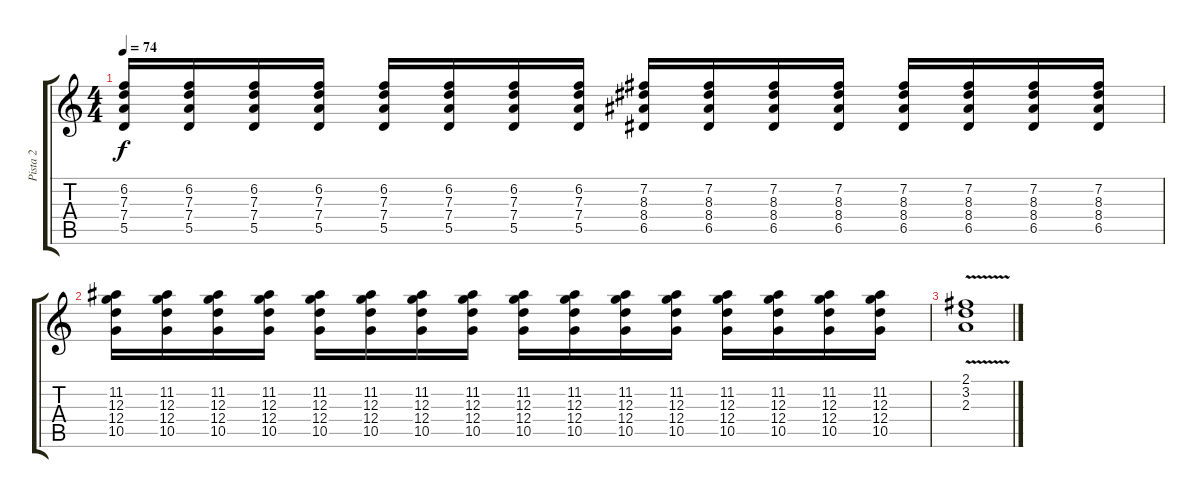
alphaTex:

\track ("Pista 2" "Pista 2") {instrument distortionguitar}
\staff {score tabs}
\tuning (E4 B3 G3 D3 A2 E2) {hide}
\ts (4 4)
\tempo 74
\clef g2
\ks c
(6.2 7.3 7.4 5.5).16{dy f} (6.2 7.3 7.4 5.5).16 (6.2 7.3 7.4 5.5).16 (6.2 7.3 7.4 5.5).16 (6.2 7.3 7.4 5.5).16 (6.2 7.3 7.4 5.5).16 (6.2 7.3 7.4 5.5).16 (6.2 7.3 7.4 5.5).16 (7.2 8.3 8.4 6.5).16 (7.2 8.3 8.4 6.5).16 (7.2 8.3 8.4 6.5).16 (7.2 8.3 8.4 6.5).16 (7.2 8.3 8.4 6.5).16 (7.2 8.3 8.4 6.5).16 (7.2 8.3 8.4 6.5).16 (7.2 8.3 8.4 6.5).16 |
(11.2 12.3 12.4 10.5).16 (11.2 12.3 12.4 10.5).16 (11.2 12.3 12.4 10.5).16 (11.2 12.3 12.4 10.5).16 (11.2 12.3 12.4 10.5).16 (11.2 12.3 12.4 10.5).16 (11.2 12.3 12.4 10.5).16 (11.2 12.3 12.4 10.5).16 (11.2 12.3 12.4 10.5).16 (11.2 12.3 12.4 10.5).16 (11.2 12.3 12.4 10.5).16 (11.2 12.3 12.4 10.5).16 (11.2 12.3 12.4 10.5).16 (11.2 12.3 12.4 10.5).16 (11.2 12.3 12.4 10.5).16 (11.2 12.3 12.4 10.5).16 |
(2.1{v} 3.2 2.3).1
